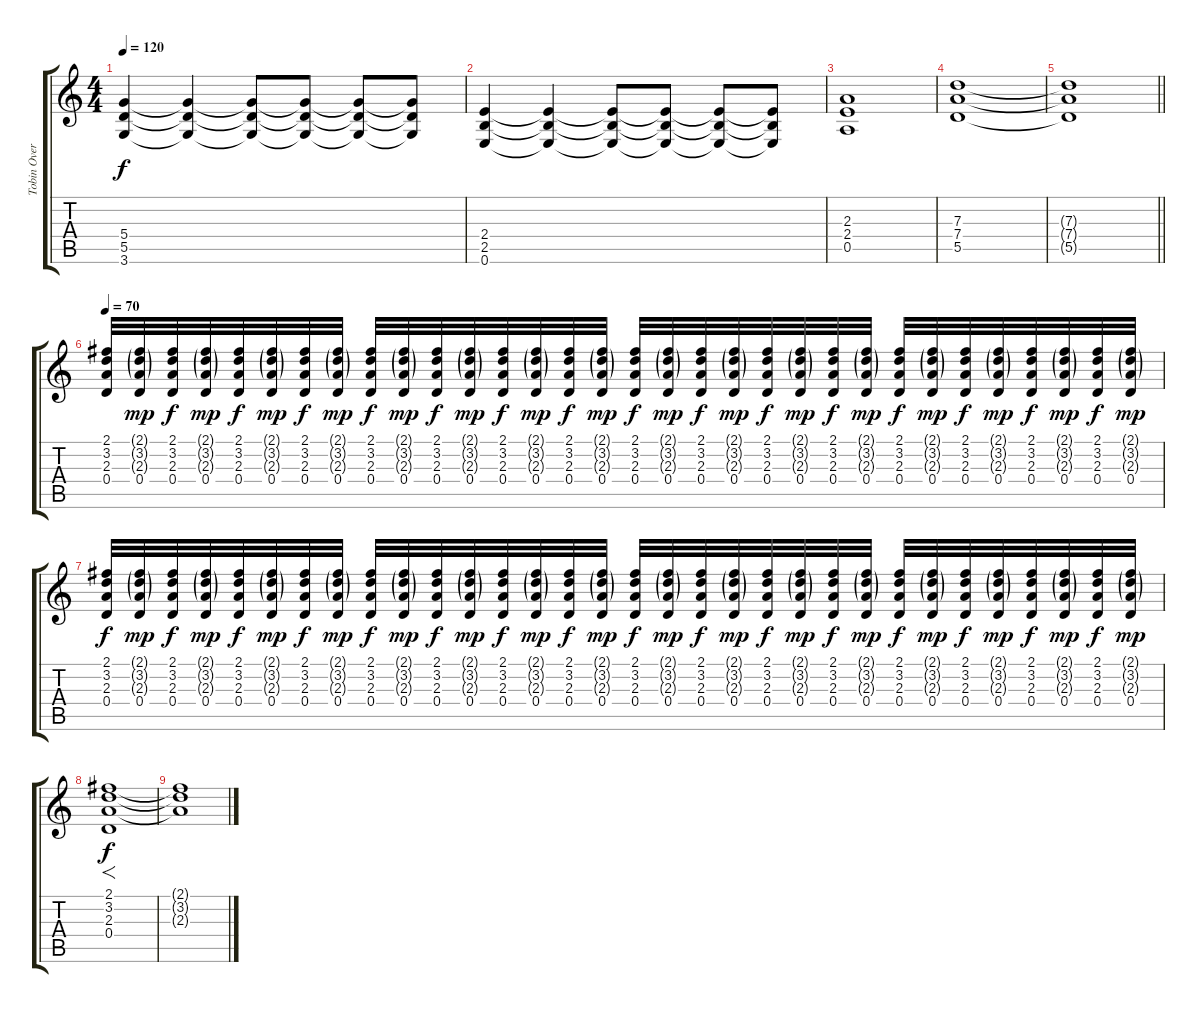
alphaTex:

\track ("Tobin Overdub" "Tobin Over") {instrument distortionguitar}
\staff {score tabs}
\tuning (E4 B3 G3 D3 A2 E2) {hide}
\ts (4 4)
\tempo 120
\clef g2
\ks c
(5.4{t} 5.5{t} 3.6{t}).4{dy f} (5.4{t} 5.5{t} 3.6{t}).4 (5.4{t} 5.5{t} 3.6{t}).8 (5.4{t} 5.5{t} 3.6{t}).8 (5.4{t} 5.5{t} 3.6{t}).8 (5.4{t} 5.5{t} 3.6{t}).8 |
(2.4 2.5 0.6).4 (2.4{t} 2.5{t} 0.6{t}).4 (2.4{t} 2.5{t} 0.6{t}).8 (2.4{t} 2.5{t} 0.6{t}).8 (2.4{t} 2.5{t} 0.6{t}).8 (2.4{t} 2.5{t} 0.6{t}).8 |
(2.3 2.4 0.5).1 |
(7.3 7.4 5.5).1 |
\barLineRight lightlight
(7.3{t} 7.4{t} 5.5{t}).1 |
\tempo 70
(2.1 3.2 2.3 0.4).32{volume 9} (2.1{g} 3.2{g} 2.3{g} 0.4).32{dy mp volume 1} (2.1 3.2 2.3 0.4).32{dy f volume 9} (2.1{g} 3.2{g} 2.3{g} 0.4).32{dy mp volume 1} (2.1 3.2 2.3 0.4).32{dy f volume 9} (2.1{g} 3.2{g} 2.3{g} 0.4).32{dy mp volume 1} (2.1 3.2 2.3 0.4).32{dy f volume 9} (2.1{g} 3.2{g} 2.3{g} 0.4).32{dy mp volume 1} (2.1 3.2 2.3 0.4).32{dy f volume 9} (2.1{g} 3.2{g} 2.3{g} 0.4).32{dy mp volume 1} (2.1 3.2 2.3 0.4).32{dy f volume 9} (2.1{g} 3.2{g} 2.3{g} 0.4).32{dy mp volume 1} (2.1 3.2 2.3 0.4).32{dy f volume 9} (2.1{g} 3.2{g} 2.3{g} 0.4).32{dy mp volume 1} (2.1 3.2 2.3 0.4).32{dy f volume 9} (2.1{g} 3.2{g} 2.3{g} 0.4).32{dy mp volume 1} (2.1 3.2 2.3 0.4).32{dy f volume 9} (2.1{g} 3.2{g} 2.3{g} 0.4).32{dy mp volume 1} (2.1 3.2 2.3 0.4).32{dy f volume 9} (2.1{g} 3.2{g} 2.3{g} 0.4).32{dy mp volume 1} (2.1 3.2 2.3 0.4).32{dy f volume 9} (2.1{g} 3.2{g} 2.3{g} 0.4).32{dy mp volume 1} (2.1 3.2 2.3 0.4).32{dy f volume 9} (2.1{g} 3.2{g} 2.3{g} 0.4).32{dy mp volume 1} (2.1 3.2 2.3 0.4).32{dy f volume 9} (2.1{g} 3.2{g} 2.3{g} 0.4).32{dy mp volume 1} (2.1 3.2 2.3 0.4).32{dy f volume 9} (2.1{g} 3.2{g} 2.3{g} 0.4).32{dy mp volume 1} (2.1 3.2 2.3 0.4).32{dy f volume 9} (2.1{g} 3.2{g} 2.3{g} 0.4).32{dy mp volume 1} (2.1 3.2 2.3 0.4).32{dy f volume 9} (2.1{g} 3.2{g} 2.3{g} 0.4).32{dy mp volume 1} |
(2.1 3.2 2.3 0.4).32{dy f volume 9} (2.1{g} 3.2{g} 2.3{g} 0.4).32{dy mp volume 1} (2.1 3.2 2.3 0.4).32{dy f volume 9} (2.1{g} 3.2{g} 2.3{g} 0.4).32{dy mp volume 1} (2.1 3.2 2.3 0.4).32{dy f volume 9} (2.1{g} 3.2{g} 2.3{g} 0.4).32{dy mp volume 1} (2.1 3.2 2.3 0.4).32{dy f volume 9} (2.1{g} 3.2{g} 2.3{g} 0.4).32{dy mp volume 1} (2.1 3.2 2.3 0.4).32{dy f volume 9} (2.1{g} 3.2{g} 2.3{g} 0.4).32{dy mp volume 1} (2.1 3.2 2.3 0.4).32{dy f volume 9} (2.1{g} 3.2{g} 2.3{g} 0.4).32{dy mp volume 1} (2.1 3.2 2.3 0.4).32{dy f volume 9} (2.1{g} 3.2{g} 2.3{g} 0.4).32{dy mp volume 1} (2.1 3.2 2.3 0.4).32{dy f volume 9} (2.1{g} 3.2{g} 2.3{g} 0.4).32{dy mp volume 1} (2.1 3.2 2.3 0.4).32{dy f volume 9} (2.1{g} 3.2{g} 2.3{g} 0.4).32{dy mp volume 1} (2.1 3.2 2.3 0.4).32{dy f volume 9} (2.1{g} 3.2{g} 2.3{g} 0.4).32{dy mp volume 1} (2.1 3.2 2.3 0.4).32{dy f volume 9} (2.1{g} 3.2{g} 2.3{g} 0.4).32{dy mp volume 1} (2.1 3.2 2.3 0.4).32{dy f volume 9} (2.1{g} 3.2{g} 2.3{g} 0.4).32{dy mp volume 1} (2.1 3.2 2.3 0.4).32{dy f volume 9} (2.1{g} 3.2{g} 2.3{g} 0.4).32{dy mp volume 1} (2.1 3.2 2.3 0.4).32{dy f volume 9} (2.1{g} 3.2{g} 2.3{g} 0.4).32{dy mp volume 1} (2.1 3.2 2.3 0.4).32{dy f volume 9} (2.1{g} 3.2{g} 2.3{g} 0.4).32{dy mp volume 1} (2.1 3.2 2.3 0.4).32{dy f volume 9} (2.1{g} 3.2{g} 2.3{g} 0.4).32{dy mp volume 1} |
(2.1 3.2 2.3 0.4).1{f dy f volume 8} |
(2.1{t} 3.2{t} 2.3{t}).1
